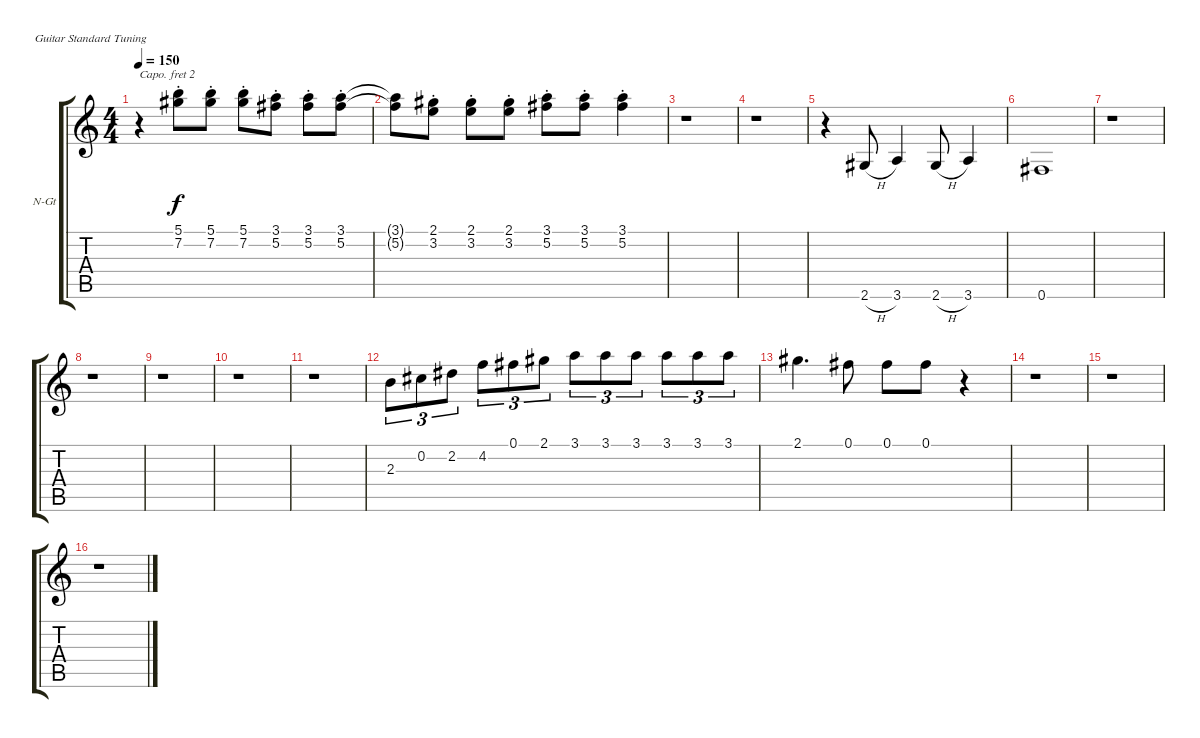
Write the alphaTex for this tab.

\bracketExtendMode groupsimilarinstruments
\firstSystemTrackNameOrientation horizontal
\otherSystemsTrackNameOrientation horizontal
\track ("Tonino Balliardo" "N-Gt") {instrument acousticguitarnylon}
\staff {score tabs}
\capo 2
\tuning (E4 B3 G3 D3 A2 E2)
\ts (4 4)
\tempo 150
\clef g2
\ks c
r.4{dy f} (5.1{st} 7.2{st}).8 (5.1{st} 7.2{st}).8 (5.1 7.2{st}).8 (3.1{st} 5.2{st}).8 (3.1{st} 5.2{st}).8 (3.1 5.2{st}).8 |
(3.1{t} 5.2{t}).8 (2.1{st} 3.2{st}).8 (2.1{st} 3.2{st}).8 (2.1 3.2{st}).8 (3.1{st} 5.2{st}).8 (3.1{st} 5.2{st}).8 (3.1 5.2{st}).4 |
r.1 |
r.1 |
r.4 2.6{h}.8 3.6.4 2.6{h}.8 3.6.4 |
0.6.1 |
r.1 |
r.1 |
r.1 |
r.1 |
r.1 |
2.3.8{tu (3 2)} 0.2.8{tu (3 2)} 2.2.8{tu (3 2)} 4.2.8{tu (3 2)} 0.1.8{tu (3 2)} 2.1.8{tu (3 2)} 3.1.8{tu (3 2)} 3.1.8{tu (3 2)} 3.1.8{tu (3 2)} 3.1.8{tu (3 2)} 3.1.8{tu (3 2)} 3.1.8{tu (3 2)} |
2.1.4{d} 0.1.8 0.1.8 0.1.8 r.4 |
r.1 |
r.1 |
r.1
